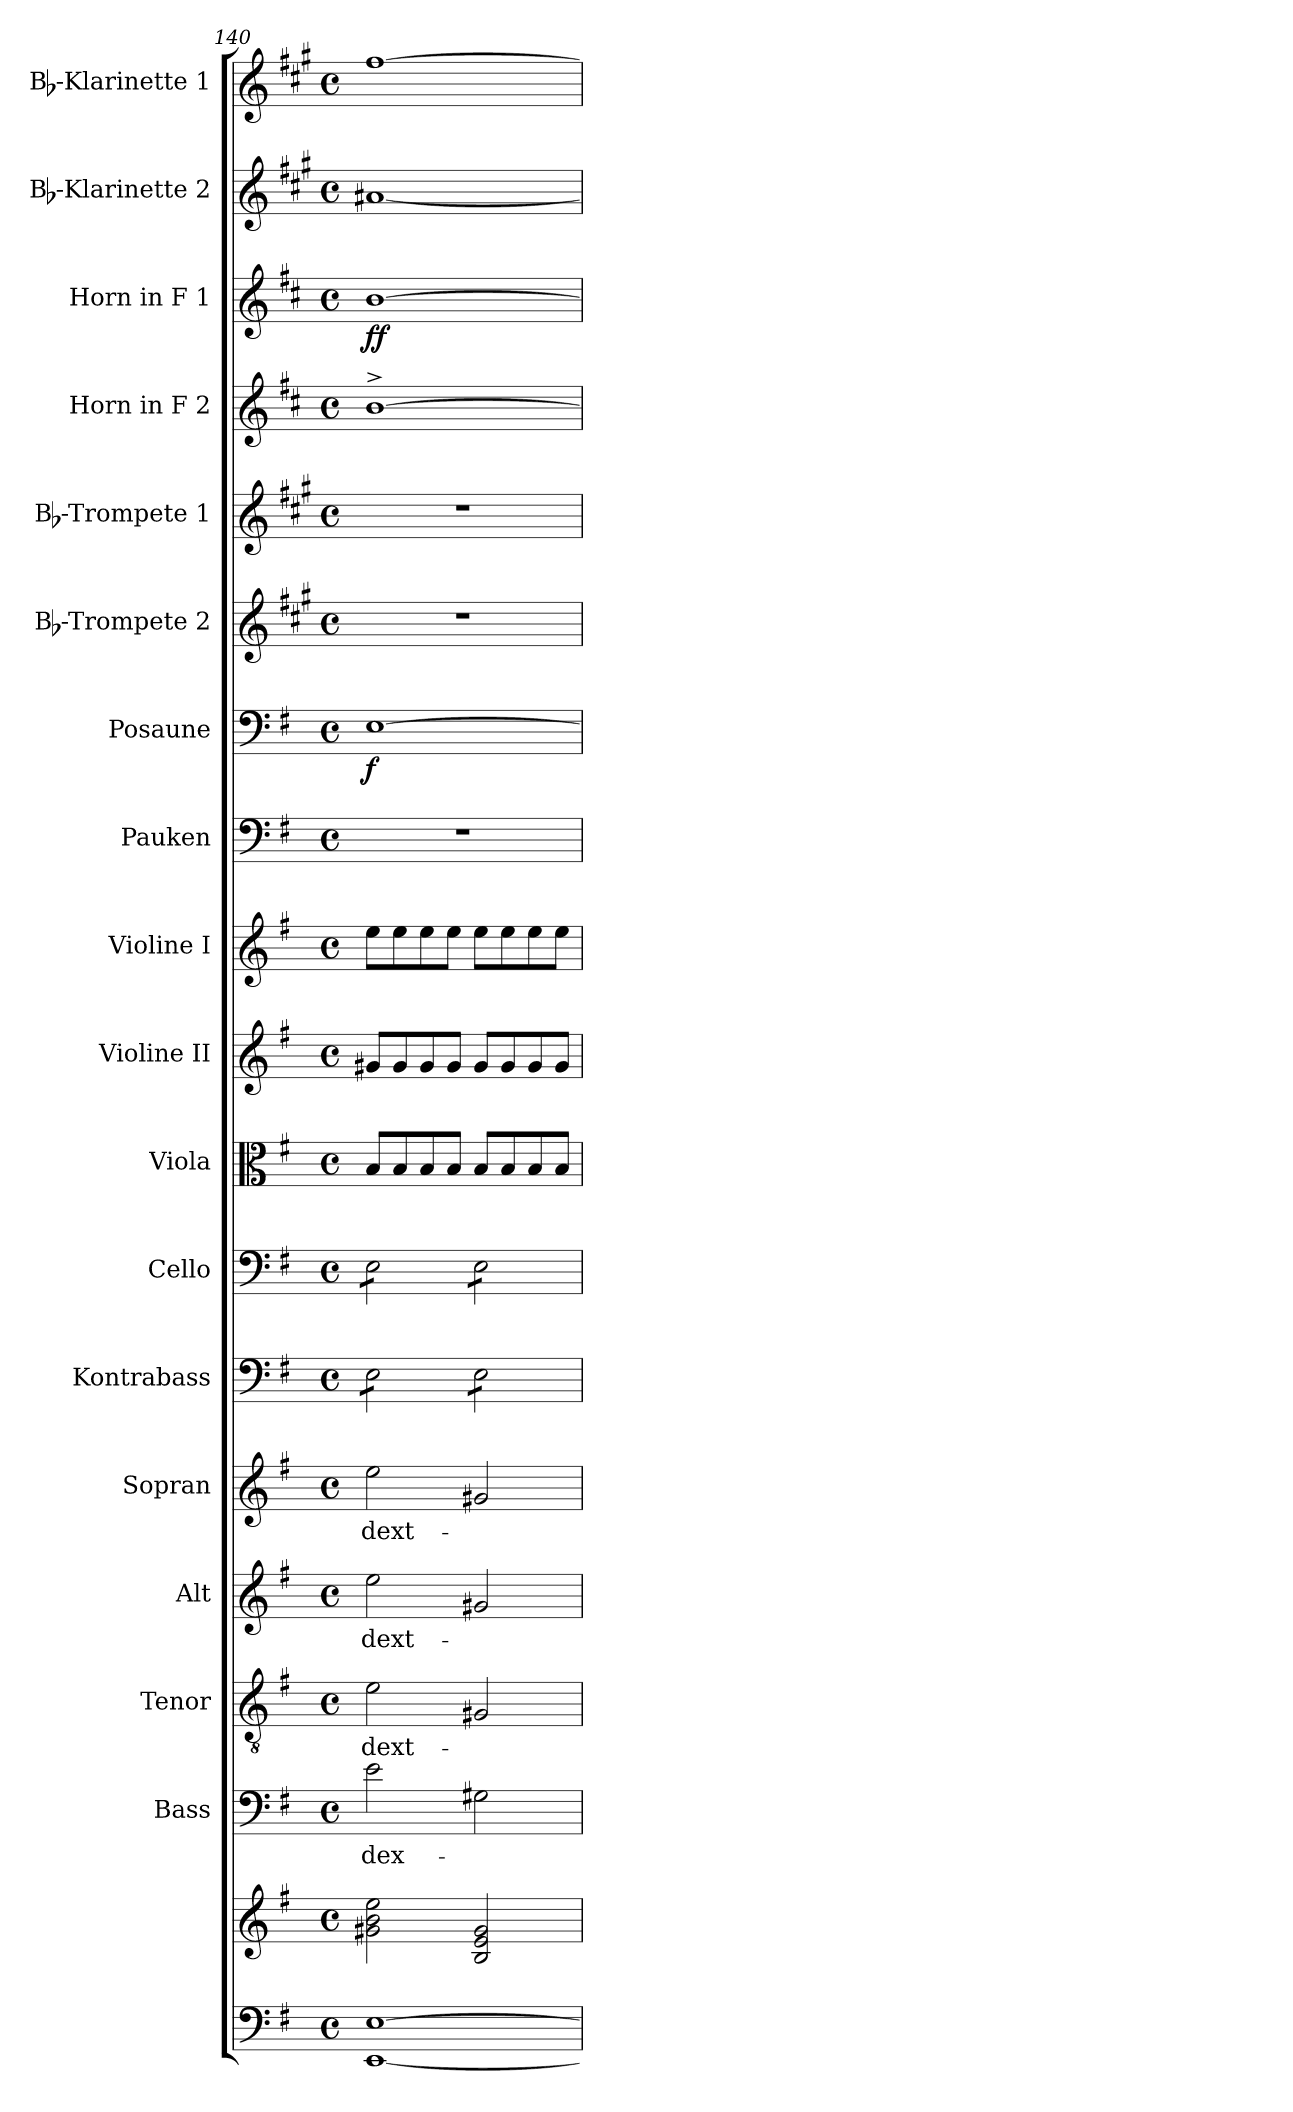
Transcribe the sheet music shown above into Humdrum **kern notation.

**kern	**kern	**kern	**text	**kern	**text	**kern	**text	**kern	**text	**kern	**kern	**kern	**kern	**kern	**kern	**kern	**dynam	**kern	**kern	**kern	**kern	**dynam	**kern	**kern
*part18	*part18	*part17	*part17	*part16	*part16	*part15	*part15	*part14	*part14	*part13	*part12	*part11	*part10	*part9	*part8	*part7	*part7	*part6	*part5	*part4	*part3	*part3	*part2	*part1
*staff19	*staff18	*staff17	*staff17	*staff16	*staff16	*staff15	*staff15	*staff14	*staff14	*staff13	*staff12	*staff11	*staff10	*staff9	*staff8	*staff7	*staff7	*staff6	*staff5	*staff4	*staff3	*staff3	*staff2	*staff1
*	*	*I"Bass	*	*I"Tenor	*	*I"Alt	*	*I"Sopran	*	*I"Kontrabass	*I"Cello	*I"Viola	*I"Violine II	*I"Violine I	*I"Pauken	*I"Posaune	*	*I"Bb-Trompete 2	*I"Bb-Trompete 1	*I"Horn in F 2	*I"Horn in F 1	*	*I"Bb-Klarinette 2	*I"Bb-Klarinette 1
*	*	*I'B.	*	*I'T.	*	*I'A.	*	*I'S.	*	*I'Kb.	*	*I'Vla.	*I'Vl. II	*I'Vl. I	*I'Pk.	*I'Pos.	*	*I'Bb Trp. 2	*I'Bb Trp. 1	*	*	*	*I'Bb Kl. 2	*I'Bb Kl. 1
*clefF4	*clefG2	*clefF4	*	*clefGv2	*	*clefG2	*	*clefG2	*	*clefF4	*clefF4	*clefC3	*clefG2	*clefG2	*clefF4	*clefF4	*	*clefG2	*clefG2	*clefG2	*clefG2	*	*clefG2	*clefG2
*	*	*	*	*	*	*	*	*	*	*ITrd7c12	*	*	*	*	*	*	*	*ITrd1c2	*ITrd1c2	*ITrd4c7	*ITrd4c7	*	*ITrd1c2	*ITrd1c2
*k[f#]	*k[f#]	*k[f#]	*	*k[f#]	*	*k[f#]	*	*k[f#]	*	*k[f#]	*k[f#]	*k[f#]	*k[f#]	*k[f#]	*k[f#]	*k[f#]	*	*k[f#]	*k[f#]	*k[f#]	*k[f#]	*	*k[f#]	*k[f#]
*G:	*G:	*G:	*	*G:	*	*G:	*	*G:	*	*G:	*G:	*G:	*G:	*G:	*G:	*G:	*	*G:	*G:	*G:	*G:	*	*G:	*G:
*M4/4	*M4/4	*M4/4	*	*M4/4	*	*M4/4	*	*M4/4	*	*M4/4	*M4/4	*M4/4	*M4/4	*M4/4	*M4/4	*M4/4	*	*M4/4	*M4/4	*M4/4	*M4/4	*	*M4/4	*M4/4
*met(c)	*met(c)	*met(c)	*	*met(c)	*	*met(c)	*	*met(c)	*	*met(c)	*met(c)	*met(c)	*met(c)	*met(c)	*met(c)	*met(c)	*	*met(c)	*met(c)	*met(c)	*met(c)	*	*met(c)	*met(c)
=140	=140	=140	=140	=140	=140	=140	=140	=140	=140	=140	=140	=140	=140	=140	=140	=140	=140	=140	=140	=140	=140	=140	=140	=140
!	!	!	!LO:LY:b	!	!LO:LY:b	!	!LO:LY:b	!	!LO:LY:b	!	!	!	!	!	!	!	!LO:DY:b	!	!	!	!	!LO:DY:b	!	!
*	*	*	*	*	*	*	*	*	*	*tremolo	*	*	*	*	*	*	*	*	*	*	*	*	*	*
*	*	*	*	*	*	*	*	*	*	*	*tremolo	*	*	*	*	*	*	*	*	*	*	*	*	*
[1EE [1E	2g#X\ 2b\ 2ee\	2e\	dex-	2e\	dext-	2ee\	dext-	2ee\	dext-	8EE\L	8E\L	8B/L	8g#X/L	8ee\L	1r	[1E	f	1r	1r	[1e^>	[1e	ff	[1g#X	[1ee
.	.	.	.	.	.	.	.	.	.	8EE\	8E\	8B/	8g#/	8ee\	.	.	.	.	.	.	.	.	.	.
.	.	.	.	.	.	.	.	.	.	8EE\	8E\	8B/	8g#/	8ee\	.	.	.	.	.	.	.	.	.	.
.	.	.	.	.	.	.	.	.	.	8EE\J	8E\J	8B/J	8g#/J	8ee\J	.	.	.	.	.	.	.	.	.	.
.	2B/ 2e/ 2g#/	2G#X\	.	2G#X/	.	2g#X/	.	2g#X/	.	8EE\L	8E\L	8B/L	8g#/L	8ee\L	.	.	.	.	.	.	.	.	.	.
.	.	.	.	.	.	.	.	.	.	8EE\	8E\	8B/	8g#/	8ee\	.	.	.	.	.	.	.	.	.	.
.	.	.	.	.	.	.	.	.	.	8EE\	8E\	8B/	8g#/	8ee\	.	.	.	.	.	.	.	.	.	.
.	.	.	.	.	.	.	.	.	.	8EE\J	8E\J	8B/J	8g#/J	8ee\J	.	.	.	.	.	.	.	.	.	.
*	*	*	*	*	*	*	*	*	*	*	*Xtremolo	*	*	*	*	*	*	*	*	*	*	*	*	*
*	*	*	*	*	*	*	*	*	*	*Xtremolo	*	*	*	*	*	*	*	*	*	*	*	*	*	*
=	=	=	=	=	=	=	=	=	=	=	=	=	=	=	=	=	=	=	=	=	=	=	=	=
*-	*-	*-	*-	*-	*-	*-	*-	*-	*-	*-	*-	*-	*-	*-	*-	*-	*-	*-	*-	*-	*-	*-	*-	*-
